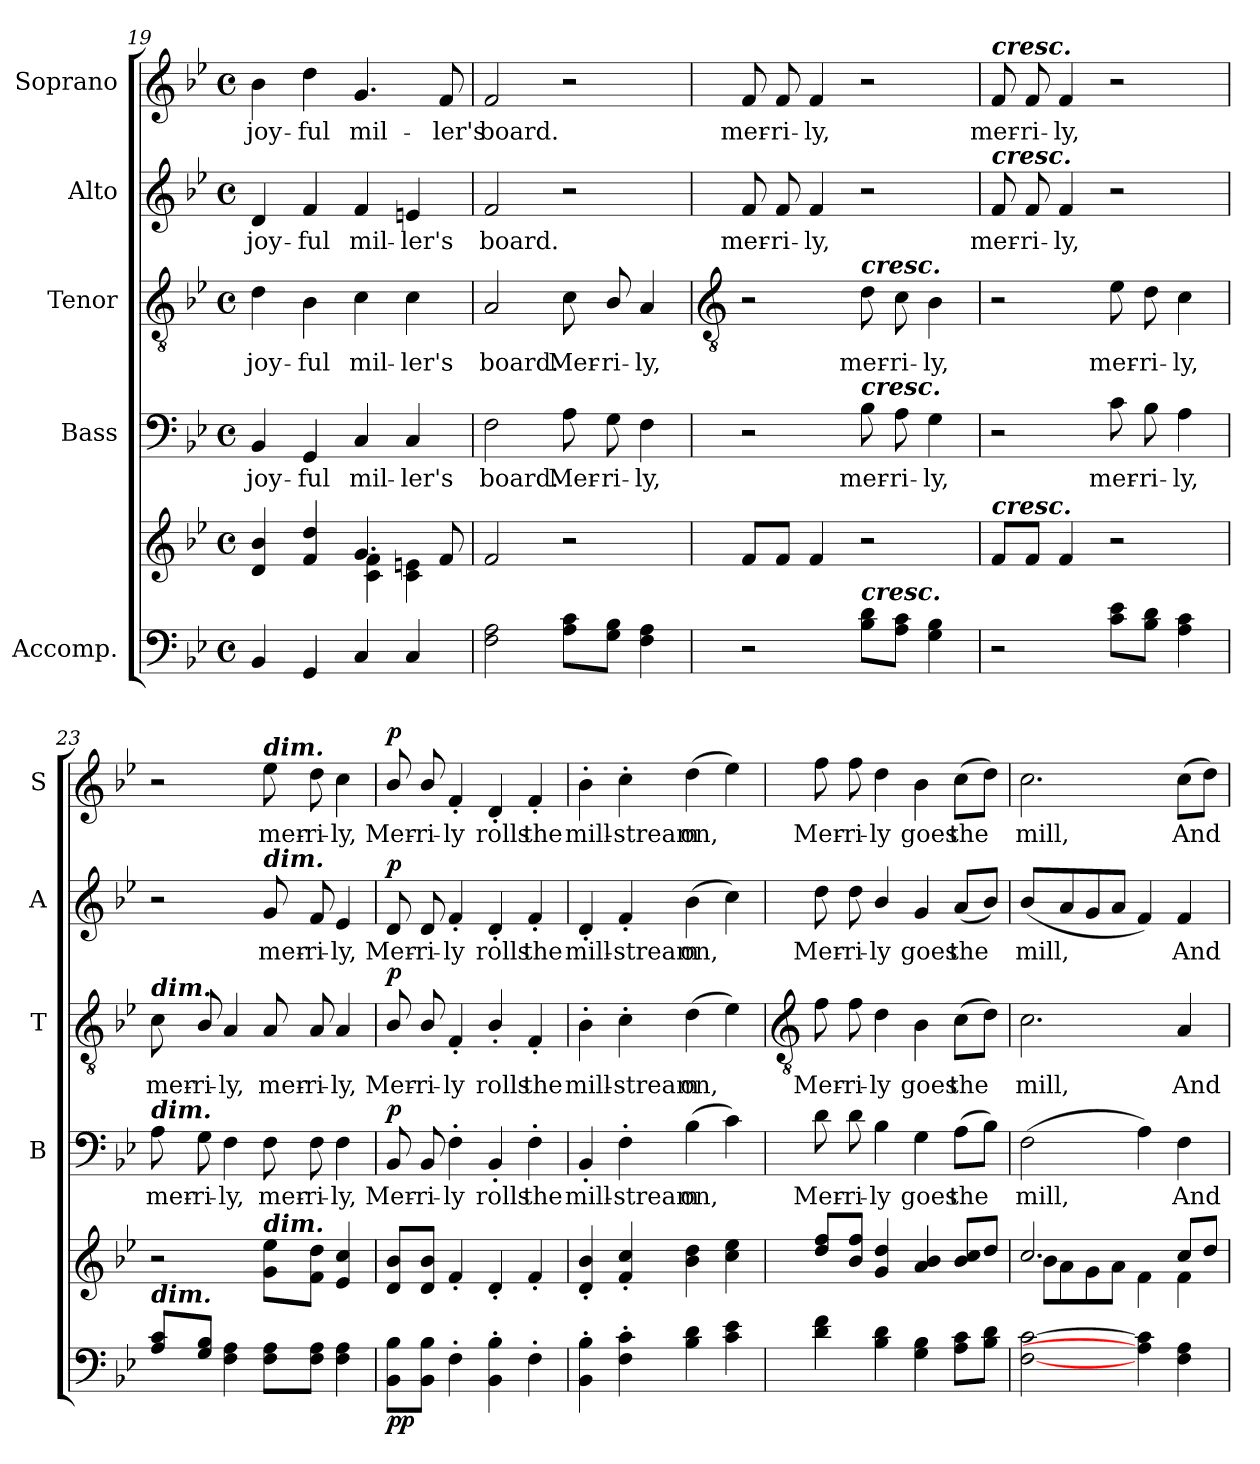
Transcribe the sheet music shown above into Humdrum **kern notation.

**kern	**kern	**dynam	**kern	**text	**dynam	**kern	**text	**dynam	**kern	**text	**dynam	**kern	**text	**dynam
*part5	*part5	*part5	*part4	*part4	*part4	*part3	*part3	*part3	*part2	*part2	*part2	*part1	*part1	*part1
*staff6	*staff5	*staff5/6	*staff4	*staff4	*staff4	*staff3	*staff3	*staff3	*staff2	*staff2	*staff2	*staff1	*staff1	*staff1
*I"Accomp.	*	*	*I"Bass	*	*	*I"Tenor	*	*	*I"Alto	*	*	*I"Soprano	*	*
*	*	*	*I'B	*	*	*I'T	*	*	*I'A	*	*	*I'S	*	*
*clefF4	*clefG2	*	*clefF4	*	*	*clefGv2	*	*	*clefG2	*	*	*clefG2	*	*
*k[b-e-]	*k[b-e-]	*	*k[b-e-]	*	*	*k[b-e-]	*	*	*k[b-e-]	*	*	*k[b-e-]	*	*
*B-:	*B-:	*	*B-:	*	*	*B-:	*	*	*B-:	*	*	*B-:	*	*
*M4/4	*M4/4	*	*M4/4	*	*	*M4/4	*	*	*M4/4	*	*	*M4/4	*	*
*met(c)	*met(c)	*	*met(c)	*	*	*met(c)	*	*	*met(c)	*	*	*met(c)	*	*
=19	=19	=19	=19	=19	=19	=19	=19	=19	=19	=19	=19	=19	=19	=19
*	*^	*	*	*	*	*	*	*	*	*	*	*	*	*
!	!	!	!	!	!LO:LY:b	!	!	!LO:LY:b	!	!	!LO:LY:b	!	!	!LO:LY:b	!
4BB-	4d 4b-	2ryy	.	4BB-	joy-	.	4d	joy-	.	4d	joy-	.	4b-	joy-	.
!	!	!	!	!	!LO:LY:b	!	!	!LO:LY:b	!	!	!LO:LY:b	!	!	!LO:LY:b	!
4GG	4f 4dd	.	.	4GG	-ful	.	4B-	-ful	.	4f	-ful	.	4dd	-ful	.
!	!	!	!	!	!LO:LY:b	!	!	!LO:LY:b	!	!	!LO:LY:b	!	!	!LO:LY:b	!
4C	4.g	4c\ 4f\	.	4C	mil-	.	4c	mil-	.	4f	mil-	.	4.g	mil-	.
!	!	!	!	!	!LO:LY:b	!	!	!LO:LY:b	!	!	!LO:LY:b	!	!	!	!
4C	.	4c\ 4en\	.	4C	-ler's	.	4c	-ler's	.	4en	-ler's	.	.	.	.
!	!	!	!	!	!	!	!	!	!	!	!	!	!	!LO:LY:b	!
.	8f	.	.	.	.	.	.	.	.	.	.	.	8f	-ler's	.
=20	=20	=20	=20	=20	=20	=20	=20	=20	=20	=20	=20	=20	=20	=20	=20
!	!	!	!	!	!LO:LY:b	!	!	!LO:LY:b	!	!	!LO:LY:b	!	!	!LO:LY:b	!
2F 2A	2f	2ryy	.	2F	board.	.	2A	board.	.	2f	board.	.	2f	board.	.
!	!	!	!	!	!LO:LY:b	!	!	!LO:LY:b	!	!	!	!	!	!	!
8A 8cL	2r	2ryy	.	8A	Mer-	.	8c	Mer-	.	2r	.	.	2r	.	.
!	!	!	!	!	!LO:LY:b	!	!	!LO:LY:b	!	!	!	!	!	!	!
8G 8B-J	.	.	.	8G	-ri-	.	8B-/	-ri-	.	.	.	.	.	.	.
!	!	!	!	!	!LO:LY:b	!	!	!LO:LY:b	!	!	!	!	!	!	!
4F 4A	.	.	.	4F	-ly,	.	4A	-ly,	.	.	.	.	.	.	.
*	*v	*v	*	*	*	*	*	*	*	*	*	*	*	*	*
!!LO:LB:g=z
=21	=21	=21	=21	=21	=21	=21	=21	=21	=21	=21	=21	=21	=21	=21
*	*	*	*	*	*	*clefGv2	*	*	*	*	*	*	*	*
!	!	!	!	!	!	!	!	!	!	!LO:LY:b	!	!	!LO:LY:b	!
2r	8fL	.	2r	.	.	2r	.	.	8f	mer-	.	8f	mer-	.
!	!	!	!	!	!	!	!	!	!	!LO:LY:b	!	!	!LO:LY:b	!
.	8fJ	.	.	.	.	.	.	.	8f	-ri-	.	8f	-ri-	.
!	!	!	!	!	!	!	!	!	!	!LO:LY:b	!	!	!LO:LY:b	!
.	4f	.	.	.	.	.	.	.	4f	-ly,	.	4f	-ly,	.
!	!	!	!	!	!	!LO:TX:a:Bi:t=cresc.	!	!	!	!	!	!	!	!
!	!	!	!LO:TX:a:Bi:t=cresc.	!	!	!	!	!	!	!	!	!	!	!
!LO:TX:a:Bi:t=cresc.	!	!	!	!	!	!	!	!	!	!	!	!	!	!
!	!	!	!	!LO:LY:b	!	!	!LO:LY:b	!	!	!	!	!	!	!
8B- 8dL	2r	.	8B-	mer-	.	8d	mer-	.	2r	.	.	2r	.	.
!	!	!	!	!LO:LY:b	!	!	!LO:LY:b	!	!	!	!	!	!	!
8A 8cJ	.	.	8A	-ri-	.	8c	-ri-	.	.	.	.	.	.	.
!	!	!	!	!LO:LY:b	!	!	!LO:LY:b	!	!	!	!	!	!	!
4G 4B-	.	.	4G	-ly,	.	4B-	-ly,	.	.	.	.	.	.	.
=22	=22	=22	=22	=22	=22	=22	=22	=22	=22	=22	=22	=22	=22	=22
!	!	!	!	!	!	!	!	!	!	!	!	!LO:TX:a:Bi:t=cresc.	!	!
!	!	!	!	!	!	!	!	!	!LO:TX:a:Bi:t=cresc.	!	!	!	!	!
!	!LO:TX:a:Bi:t=cresc.	!	!	!	!	!	!	!	!	!	!	!	!	!
!	!	!	!	!	!	!	!	!	!	!LO:LY:b	!	!	!LO:LY:b	!
2r	8fL	.	2r	.	.	2r	.	.	8f	mer-	.	8f	mer-	.
!	!	!	!	!	!	!	!	!	!	!LO:LY:b	!	!	!LO:LY:b	!
.	8fJ	.	.	.	.	.	.	.	8f	-ri-	.	8f	-ri-	.
!	!	!	!	!	!	!	!	!	!	!LO:LY:b	!	!	!LO:LY:b	!
.	4f	.	.	.	.	.	.	.	4f	-ly,	.	4f	-ly,	.
!	!	!	!	!LO:LY:b	!	!	!LO:LY:b	!	!	!	!	!	!	!
8c 8e-L	2r	.	8c	mer-	.	8e-	mer-	.	2r	.	.	2r	.	.
!	!	!	!	!LO:LY:b	!	!	!LO:LY:b	!	!	!	!	!	!	!
8B- 8dJ	.	.	8B-	-ri-	.	8d	-ri-	.	.	.	.	.	.	.
!	!	!	!	!LO:LY:b	!	!	!LO:LY:b	!	!	!	!	!	!	!
4A 4c	.	.	4A	-ly,	.	4c	-ly,	.	.	.	.	.	.	.
=23	=23	=23	=23	=23	=23	=23	=23	=23	=23	=23	=23	=23	=23	=23
!	!	!	!	!	!	!LO:TX:a:Bi:t=dim.	!	!	!	!	!	!	!	!
!	!	!	!LO:TX:a:Bi:t=dim.	!	!	!	!	!	!	!	!	!	!	!
!LO:TX:a:Bi:t=dim.	!	!	!	!	!	!	!	!	!	!	!	!	!	!
!	!	!	!	!LO:LY:b	!	!	!LO:LY:b	!	!	!	!	!	!	!
8A 8cL	2r	.	8A	mer-	.	8c	mer-	.	2r	.	.	2r	.	.
!	!	!	!	!LO:LY:b	!	!	!LO:LY:b	!	!	!	!	!	!	!
8G/ 8B-/J	.	.	8G\	-ri-	.	8B-/	-ri-	.	.	.	.	.	.	.
!	!	!	!	!LO:LY:b	!	!	!LO:LY:b	!	!	!	!	!	!	!
4F 4A	.	.	4F	-ly,	.	4A	-ly,	.	.	.	.	.	.	.
!	!	!	!	!	!	!	!	!	!	!	!	!LO:TX:a:Bi:t=dim.	!	!
!	!	!	!	!	!	!	!	!	!LO:TX:a:Bi:t=dim.	!	!	!	!	!
!	!LO:TX:a:Bi:t=dim.	!	!	!	!	!	!	!	!	!	!	!	!	!
!	!	!	!	!LO:LY:b	!	!	!LO:LY:b	!	!	!LO:LY:b	!	!	!LO:LY:b	!
8F 8AL	8g 8ee-L	.	8F	mer-	.	8A	mer-	.	8g	mer-	.	8ee-	mer-	.
!	!	!	!	!LO:LY:b	!	!	!LO:LY:b	!	!	!LO:LY:b	!	!	!LO:LY:b	!
8F 8AJ	8f 8ddJ	.	8F	-ri-	.	8A	-ri-	.	8f	-ri-	.	8dd	-ri-	.
!	!	!	!	!LO:LY:b	!	!	!LO:LY:b	!	!	!LO:LY:b	!	!	!LO:LY:b	!
4F 4A	4e- 4cc	.	4F	-ly,	.	4A	-ly,	.	4e-	-ly,	.	4cc	-ly,	.
=24	=24	=24	=24	=24	=24	=24	=24	=24	=24	=24	=24	=24	=24	=24
!	!	!LO:DY:b=2	!	!LO:LY:b	!	!	!LO:LY:b	!	!	!LO:LY:b	!	!	!LO:LY:b	!
!	!	!LO:DY:n=1:b	!	!	!LO:DY:b	!	!	!LO:DY:b	!	!	!LO:DY:b	!	!	!LO:DY:b
8BB-\ 8B-\L	8d/ 8b-/L	p p	8BB-	Mer-	p	8B-/	Mer-	p	8d	Mer-	p	8b-/	Mer-	p
!	!	!	!	!LO:LY:b	!	!	!LO:LY:b	!	!	!LO:LY:b	!	!	!LO:LY:b	!
8BB-\ 8B-\J	8d/ 8b-/J	.	8BB-	-ri-	.	8B-/	-ri-	.	8d	-ri-	.	8b-/	-ri-	.
!	!	!	!	!LO:LY:b	!	!	!LO:LY:b	!	!	!LO:LY:b	!	!	!LO:LY:b	!
4F'	4f'	.	4F'	-ly	.	4F'	-ly	.	4f'	-ly	.	4f'	-ly	.
!	!	!	!	!LO:LY:b	!	!	!LO:LY:b	!	!	!LO:LY:b	!	!	!LO:LY:b	!
4BB-' 4B-'	4d'	.	4BB-'	rolls	.	4B-'/	rolls	.	4d'	rolls	.	4d'	rolls	.
!	!	!	!	!LO:LY:b	!	!	!LO:LY:b	!	!	!LO:LY:b	!	!	!LO:LY:b	!
4F'	4f'	.	4F'	the	.	4F'	the	.	4f'	the	.	4f'	the	.
=25	=25	=25	=25	=25	=25	=25	=25	=25	=25	=25	=25	=25	=25	=25
!	!	!	!	!LO:LY:b	!	!	!LO:LY:b	!	!	!LO:LY:b	!	!	!LO:LY:b	!
4BB-' 4B-'	4d' 4b-'	.	4BB-'	mill-	.	4B-'	mill-	.	4d'	mill-	.	4b-'	mill-	.
!	!	!	!	!LO:LY:b	!	!	!LO:LY:b	!	!	!LO:LY:b	!	!	!LO:LY:b	!
4F' 4c'	4f' 4cc'	.	4F'	-stream	.	4c'	-stream	.	4f'	-stream	.	4cc'	-stream	.
!	!	!	!	!LO:LY:b	!	!	!LO:LY:b	!	!	!LO:LY:b	!	!	!LO:LY:b	!
4B- 4d	4b- 4dd	.	(>4B-	on,	.	(>4d	on,	.	(>4b-	on,	.	(>4dd	on,	.
4c 4e-	4cc 4ee-	.	4c)	.	.	4e-)	.	.	4cc)	.	.	4ee-)	.	.
!!LO:LB:g=z
=26	=26	=26	=26	=26	=26	=26	=26	=26	=26	=26	=26	=26	=26	=26
*	*	*	*	*	*	*clefGv2	*	*	*	*	*	*	*	*
*	*^	*	*	*	*	*	*	*	*	*	*	*	*	*
!	!	!	!	!	!LO:LY:b	!	!	!LO:LY:b	!	!	!LO:LY:b	!	!	!LO:LY:b	!
4d 4f	8dd 8ffL	1ryy	.	8d	Mer-	.	8f	Mer-	.	8dd	Mer-	.	8ff	Mer-	.
!	!	!	!	!	!LO:LY:b	!	!	!LO:LY:b	!	!	!LO:LY:b	!	!	!LO:LY:b	!
.	8b- 8ffJ	.	.	8d	-ri-	.	8f	-ri-	.	8dd	-ri-	.	8ff	-ri-	.
!	!	!	!	!	!LO:LY:b	!	!	!LO:LY:b	!	!	!LO:LY:b	!	!	!LO:LY:b	!
4B-\ 4d\	4g 4dd	.	.	4B-\	-ly	.	4d	-ly	.	4b-/	-ly	.	4dd	-ly	.
!	!	!	!	!	!LO:LY:b	!	!	!LO:LY:b	!	!	!LO:LY:b	!	!	!LO:LY:b	!
4G 4B-	4a 4b-	.	.	4G	goes	.	4B-	goes	.	4g	goes	.	4b-	goes	.
!	!	!	!	!	!LO:LY:b	!	!	!LO:LY:b	!	!	!LO:LY:b	!	!	!LO:LY:b	!
8A 8cL	8b- 8ccL	.	.	(>8AL	the	.	(>8cL	the	.	(<8aL	the	.	(>8ccL	the	.
8B- 8dJ	8ddJ	.	.	8B-J)	.	.	8dJ)	.	.	8b-J)	.	.	8ddJ)	.	.
=27	=27	=27	=27	=27	=27	=27	=27	=27	=27	=27	=27	=27	=27	=27	=27
!	!	!	!	!	!LO:LY:b	!	!	!LO:LY:b	!	!	!LO:LY:b	!	!	!LO:LY:b	!
[2F [2c	2.cc/	8b-\L	.	(>2F	mill,	.	2.c	mill,	.	(<8b-L	mill,	.	2.cc	mill,	.
.	.	8a\	.	.	.	.	.	.	.	8a	.	.	.	.	.
.	.	8g\	.	.	.	.	.	.	.	8g	.	.	.	.	.
.	.	8a\J	.	.	.	.	.	.	.	8aJ	.	.	.	.	.
4A] 4c]	.	4f\	.	4A)	.	.	.	.	.	4f)	.	.	.	.	.
!	!	!	!	!	!LO:LY:b	!	!	!LO:LY:b	!	!	!LO:LY:b	!	!	!LO:LY:b	!
4F 4A	8cc/L	4f\	.	4F	And	.	4A	And	.	4f	And	.	(>8ccL	And	.
.	8dd/J	.	.	.	.	.	.	.	.	.	.	.	8ddJ)	.	.
*	*v	*v	*	*	*	*	*	*	*	*	*	*	*	*	*
=	=	=	=	=	=	=	=	=	=	=	=	=	=	=
*-	*-	*-	*-	*-	*-	*-	*-	*-	*-	*-	*-	*-	*-	*-
